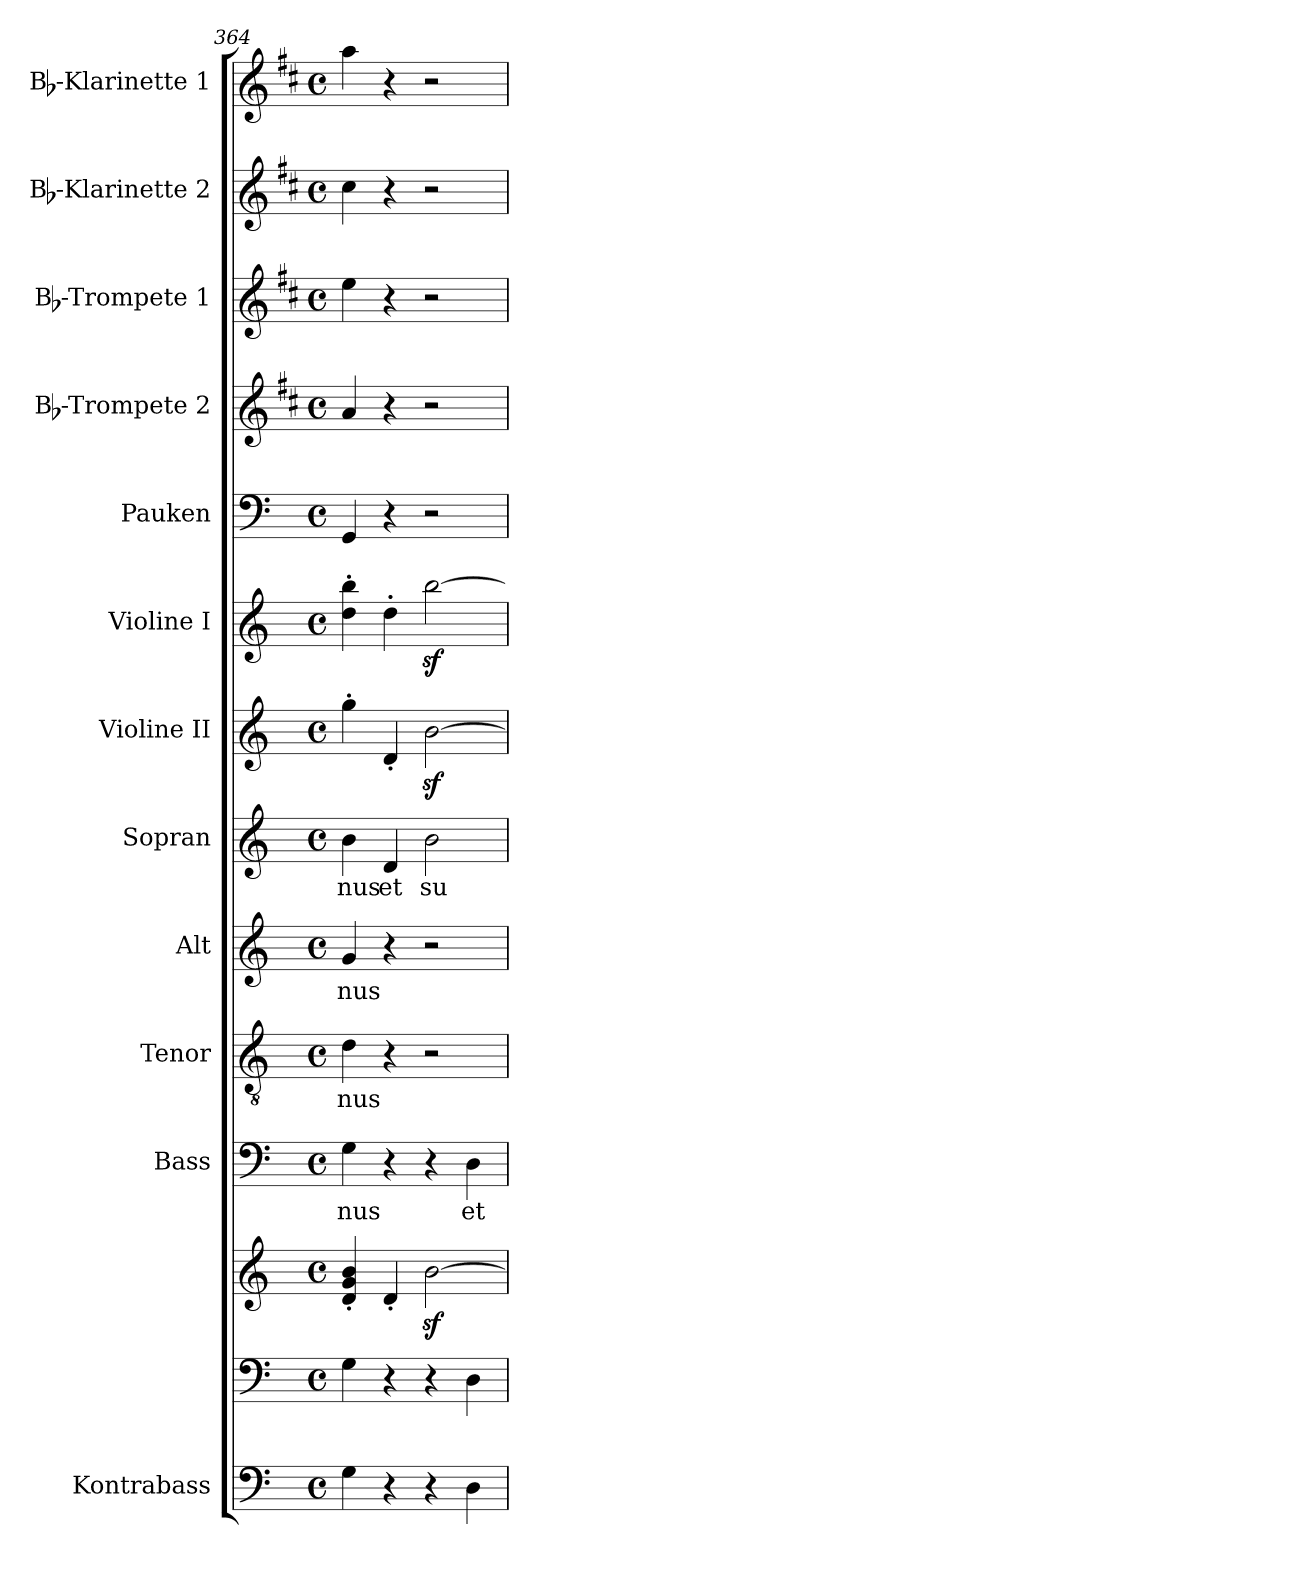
**kern	**kern	**kern	**kern	**text	**kern	**text	**kern	**text	**kern	**text	**kern	**kern	**kern	**kern	**kern	**kern	**kern
*part13	*part12	*part12	*part11	*part11	*part10	*part10	*part9	*part9	*part8	*part8	*part7	*part6	*part5	*part4	*part3	*part2	*part1
*staff14	*staff13	*staff12	*staff11	*staff11	*staff10	*staff10	*staff9	*staff9	*staff8	*staff8	*staff7	*staff6	*staff5	*staff4	*staff3	*staff2	*staff1
*I"Kontrabass	*	*	*I"Bass	*	*I"Tenor	*	*I"Alt	*	*I"Sopran	*	*I"Violine II	*I"Violine I	*I"Pauken	*I"Bb-Trompete 2	*I"Bb-Trompete 1	*I"Bb-Klarinette 2	*I"Bb-Klarinette 1
*I'Kb.	*	*	*I'B.	*	*I'T.	*	*I'A.	*	*I'S.	*	*I'Vl. II	*I'Vl. I	*I'Pk.	*I'Bb Trp. 2	*I'Bb Trp. 1	*I'Bb Kl. 2	*I'Bb Kl. 1
!!LO:PB:g=z
*clefF4	*clefF4	*clefG2	*clefF4	*	*clefGv2	*	*clefG2	*	*clefG2	*	*clefG2	*clefG2	*clefF4	*clefG2	*clefG2	*clefG2	*clefG2
*ITrd7c12	*	*	*	*	*	*	*	*	*	*	*	*	*	*ITrd1c2	*ITrd1c2	*ITrd1c2	*ITrd1c2
*k[]	*k[]	*k[]	*k[]	*	*k[]	*	*k[]	*	*k[]	*	*k[]	*k[]	*k[]	*k[]	*k[]	*k[]	*k[]
*C:	*C:	*C:	*C:	*	*C:	*	*C:	*	*C:	*	*C:	*C:	*C:	*C:	*C:	*C:	*C:
*M4/4	*M4/4	*M4/4	*M4/4	*	*M4/4	*	*M4/4	*	*M4/4	*	*M4/4	*M4/4	*M4/4	*M4/4	*M4/4	*M4/4	*M4/4
*met(c)	*met(c)	*met(c)	*met(c)	*	*met(c)	*	*met(c)	*	*met(c)	*	*met(c)	*met(c)	*met(c)	*met(c)	*met(c)	*met(c)	*met(c)
=364	=364	=364	=364	=364	=364	=364	=364	=364	=364	=364	=364	=364	=364	=364	=364	=364	=364
!	!	!	!	!LO:LY:b	!	!LO:LY:b	!	!LO:LY:b	!	!LO:LY:b	!	!	!	!	!	!	!
4GG\	4G\	4d/'< 4g/'< 4b/'<	4G\	-nus	4d\	-nus	4g/	-nus	4b\	-nus	4gg'>\	4dd\'> 4bb\'>	4GG/	4g/	4dd\	4b\	4gg\
!	!	!	!	!	!	!	!	!	!	!LO:LY:b	!	!	!	!	!	!	!
4r	4r	4d'</	4r	.	4r	.	4r	.	4d/	et	4d'</	4dd'>\	4r	4r	4r	4r	4r
!	!	!	!	!	!	!	!	!	!	!LO:LY:b	!	!	!	!	!	!	!
4r	4r	[2bz<\	4r	.	2r	.	2r	.	2b\	su-	[2bz<\	[2bbz<\	2r	2r	2r	2r	2r
!	!	!	!	!LO:LY:b	!	!	!	!	!	!	!	!	!	!	!	!	!
4DD\	4D\	.	4D\	et	.	.	.	.	.	.	.	.	.	.	.	.	.
=	=	=	=	=	=	=	=	=	=	=	=	=	=	=	=	=	=
*-	*-	*-	*-	*-	*-	*-	*-	*-	*-	*-	*-	*-	*-	*-	*-	*-	*-
